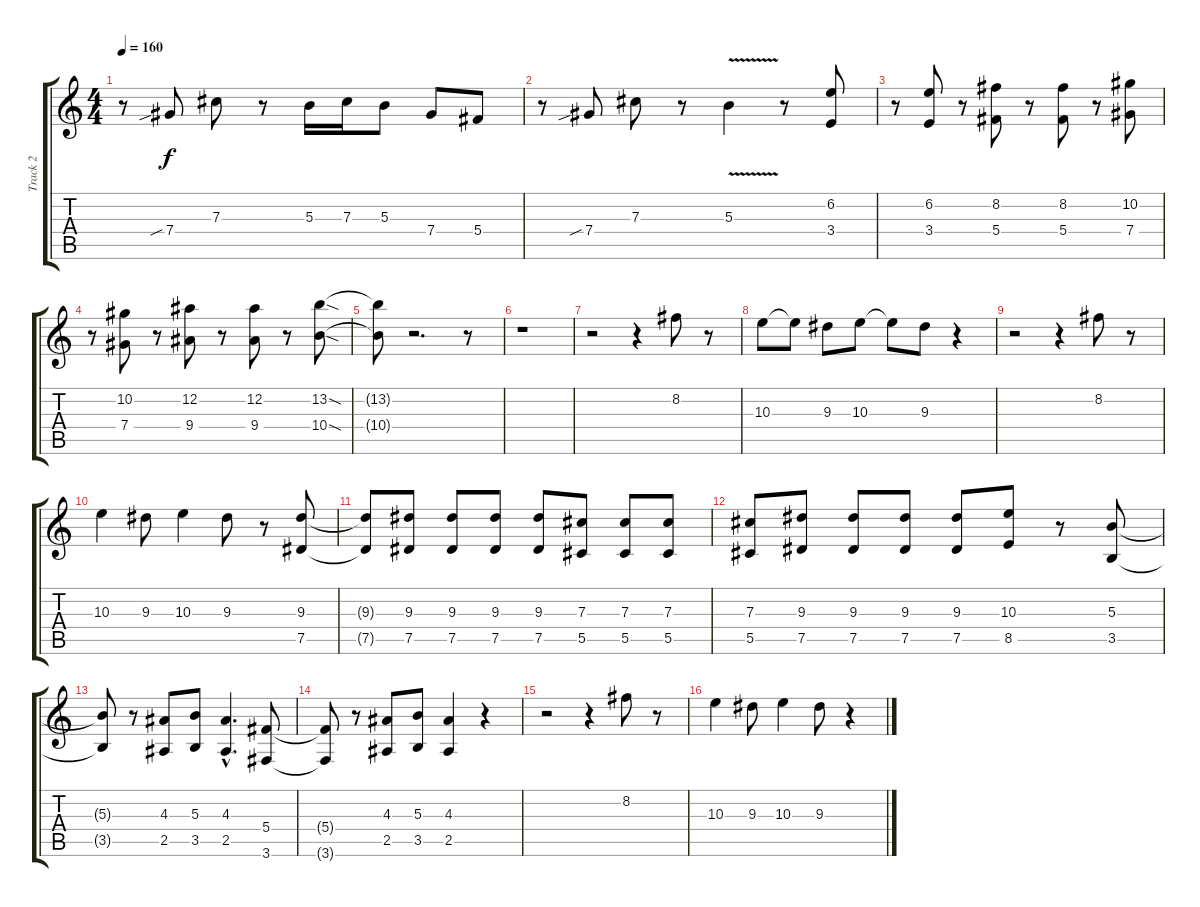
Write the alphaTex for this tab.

\track ("Track 2" "Track 2") {instrument overdrivenguitar}
\staff {score tabs}
\tuning (Eb4 Bb3 Gb3 Db3 Ab2 Eb2) {hide}
\ts (4 4)
\tempo 160
\clef g2
\ks c
r.8{dy f} 7.4{sib}.8 7.3.8 r.8 5.3.16 7.3.16 5.3.8 7.4.8 5.4.8 |
r.8 7.4{sib}.8 7.3.8 r.8 5.3{v}.4 r.8 (6.2 3.4).8 |
r.8 (6.2 3.4).8 r.8 (8.2 5.4).8 r.8 (8.2 5.4).8 r.8 (10.2 7.4).8 |
r.8 (10.2 7.4).8 r.8 (12.2 9.4).8 r.8 (12.2 9.4).8 r.8 (13.2{sod} 10.4{sod}).8 |
(13.2{t} 10.4{t}).8 r.2{d} r.8 |
r.1 |
r.2 r.4 8.2.8 r.8 |
10.3.8 10.3{t}.8 9.3.8 10.3.8 10.3{t}.8 9.3.8 r.4 |
r.2 r.4 8.2.8 r.8 |
10.3.4 9.3.8 10.3.4 9.3.8 r.8 (9.3 7.5).8 |
(9.3{t} 7.5{t}).8 (9.3 7.5).8 (9.3 7.5).8 (9.3 7.5).8 (9.3 7.5).8 (7.3 5.5).8 (7.3 5.5).8 (7.3 5.5).8 |
(7.3 5.5).8 (9.3 7.5).8 (9.3 7.5).8 (9.3 7.5).8 (9.3 7.5).8 (10.3 8.5).8 r.8 (5.3 3.5).8 |
(5.3{t} 3.5{t}).8 r.8 (4.3 2.5).8 (5.3 3.5).8 (4.3{hac} 2.5{hac}).4{d} (5.4 3.6).8 |
(5.4{t} 3.6{t}).8 r.8 (4.3 2.5).8 (5.3 3.5).8 (4.3 2.5).4 r.4 |
r.2 r.4 8.2.8 r.8 |
10.3.4 9.3.8 10.3.4 9.3.8 r.4
